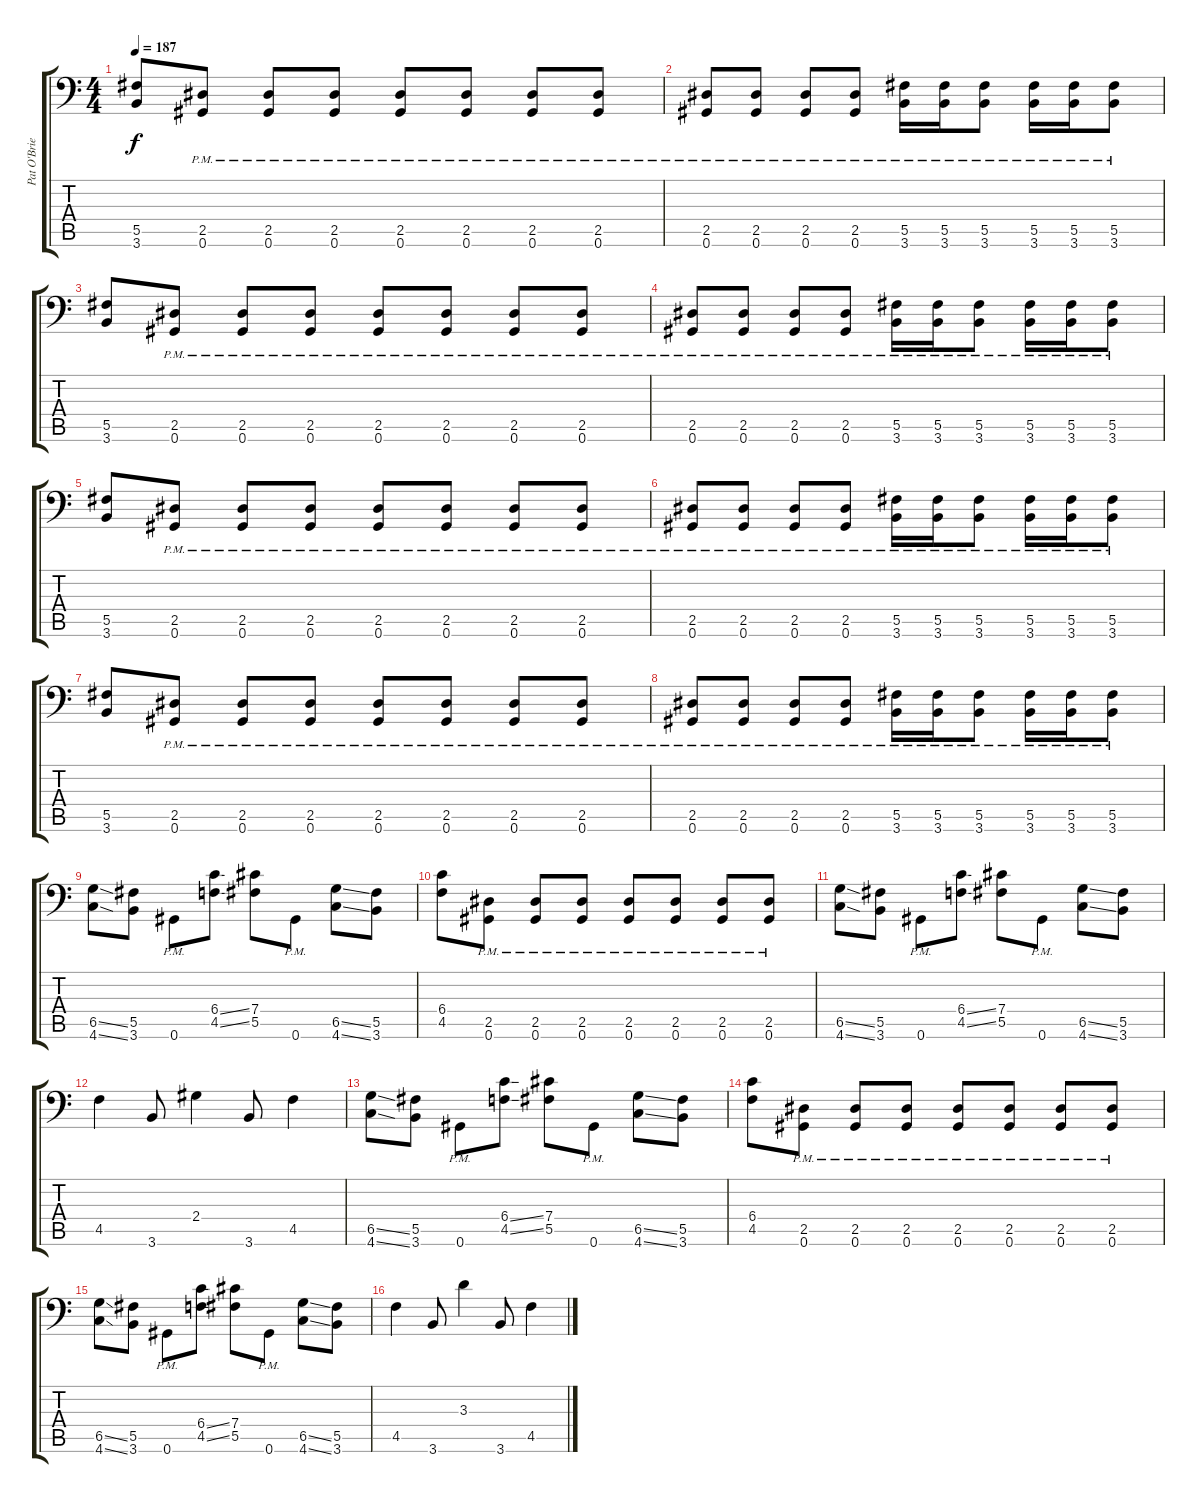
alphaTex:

\track ("Pat O'Brien - Guitar" "Pat O'Brie") {instrument distortionguitar}
\staff {score tabs}
\tuning (Ab3 Eb3 B2 Gb2 Db2 Ab1) {hide}
\ts (4 4)
\tempo 187
\clef f4
\ks c
(5.5 3.6).8{dy f} (2.5{pm} 0.6{pm}).8 (2.5{pm} 0.6{pm}).8 (2.5{pm} 0.6{pm}).8 (2.5{pm} 0.6{pm}).8 (2.5{pm} 0.6{pm}).8 (2.5{pm} 0.6{pm}).8 (2.5{pm} 0.6{pm}).8 |
(2.5{pm} 0.6{pm}).8 (2.5{pm} 0.6{pm}).8 (2.5{pm} 0.6{pm}).8 (2.5{pm} 0.6{pm}).8 (5.5{pm} 3.6{pm}).16 (5.5{pm} 3.6{pm}).16 (5.5{pm} 3.6{pm}).8 (5.5{pm} 3.6{pm}).16 (5.5{pm} 3.6{pm}).16 (5.5{pm} 3.6{pm}).8 |
(5.5 3.6).8 (2.5{pm} 0.6{pm}).8 (2.5{pm} 0.6{pm}).8 (2.5{pm} 0.6{pm}).8 (2.5{pm} 0.6{pm}).8 (2.5{pm} 0.6{pm}).8 (2.5{pm} 0.6{pm}).8 (2.5{pm} 0.6{pm}).8 |
(2.5{pm} 0.6{pm}).8 (2.5{pm} 0.6{pm}).8 (2.5{pm} 0.6{pm}).8 (2.5{pm} 0.6{pm}).8 (5.5{pm} 3.6{pm}).16 (5.5{pm} 3.6{pm}).16 (5.5{pm} 3.6{pm}).8 (5.5{pm} 3.6{pm}).16 (5.5{pm} 3.6{pm}).16 (5.5{pm} 3.6{pm}).8 |
(5.5 3.6).8 (2.5{pm} 0.6{pm}).8 (2.5{pm} 0.6{pm}).8 (2.5{pm} 0.6{pm}).8 (2.5{pm} 0.6{pm}).8 (2.5{pm} 0.6{pm}).8 (2.5{pm} 0.6{pm}).8 (2.5{pm} 0.6{pm}).8 |
(2.5{pm} 0.6{pm}).8 (2.5{pm} 0.6{pm}).8 (2.5{pm} 0.6{pm}).8 (2.5{pm} 0.6{pm}).8 (5.5{pm} 3.6{pm}).16 (5.5{pm} 3.6{pm}).16 (5.5{pm} 3.6{pm}).8 (5.5{pm} 3.6{pm}).16 (5.5{pm} 3.6{pm}).16 (5.5{pm} 3.6{pm}).8 |
(5.5 3.6).8 (2.5{pm} 0.6{pm}).8 (2.5{pm} 0.6{pm}).8 (2.5{pm} 0.6{pm}).8 (2.5{pm} 0.6{pm}).8 (2.5{pm} 0.6{pm}).8 (2.5{pm} 0.6{pm}).8 (2.5{pm} 0.6{pm}).8 |
(2.5{pm} 0.6{pm}).8 (2.5{pm} 0.6{pm}).8 (2.5{pm} 0.6{pm}).8 (2.5{pm} 0.6{pm}).8 (5.5{pm} 3.6{pm}).16 (5.5{pm} 3.6{pm}).16 (5.5{pm} 3.6{pm}).8 (5.5{pm} 3.6{pm}).16 (5.5{pm} 3.6{pm}).16 (5.5{pm} 3.6{pm}).8 |
(6.5{ss} 4.6{ss}).8 (5.5 3.6).8 0.6{pm}.8 (6.4{ss} 4.5{ss}).8 (7.4 5.5).8 0.6{pm}.8 (6.5{ss} 4.6{ss}).8 (5.5 3.6).8 |
(6.4 4.5).8 (2.5{pm} 0.6{pm}).8 (2.5{pm} 0.6{pm}).8 (2.5{pm} 0.6{pm}).8 (2.5{pm} 0.6{pm}).8 (2.5{pm} 0.6{pm}).8 (2.5{pm} 0.6{pm}).8 (2.5{pm} 0.6{pm}).8 |
(6.5{ss} 4.6{ss}).8 (5.5 3.6).8 0.6{pm}.8 (6.4{ss} 4.5{ss}).8 (7.4 5.5).8 0.6{pm}.8 (6.5{ss} 4.6{ss}).8 (5.5 3.6).8 |
4.5.4 3.6.8 2.4.4 3.6.8 4.5.4 |
(6.5{ss} 4.6{ss}).8 (5.5 3.6).8 0.6{pm}.8 (6.4{ss} 4.5{ss}).8 (7.4 5.5).8 0.6{pm}.8 (6.5{ss} 4.6{ss}).8 (5.5 3.6).8 |
(6.4 4.5).8 (2.5{pm} 0.6{pm}).8 (2.5{pm} 0.6{pm}).8 (2.5{pm} 0.6{pm}).8 (2.5{pm} 0.6{pm}).8 (2.5{pm} 0.6{pm}).8 (2.5{pm} 0.6{pm}).8 (2.5{pm} 0.6{pm}).8 |
(6.5{ss} 4.6{ss}).8 (5.5 3.6).8 0.6{pm}.8 (6.4{ss} 4.5{ss}).8 (7.4 5.5).8 0.6{pm}.8 (6.5{ss} 4.6{ss}).8 (5.5 3.6).8 |
4.5.4 3.6.8 3.3.4 3.6.8 4.5.4
